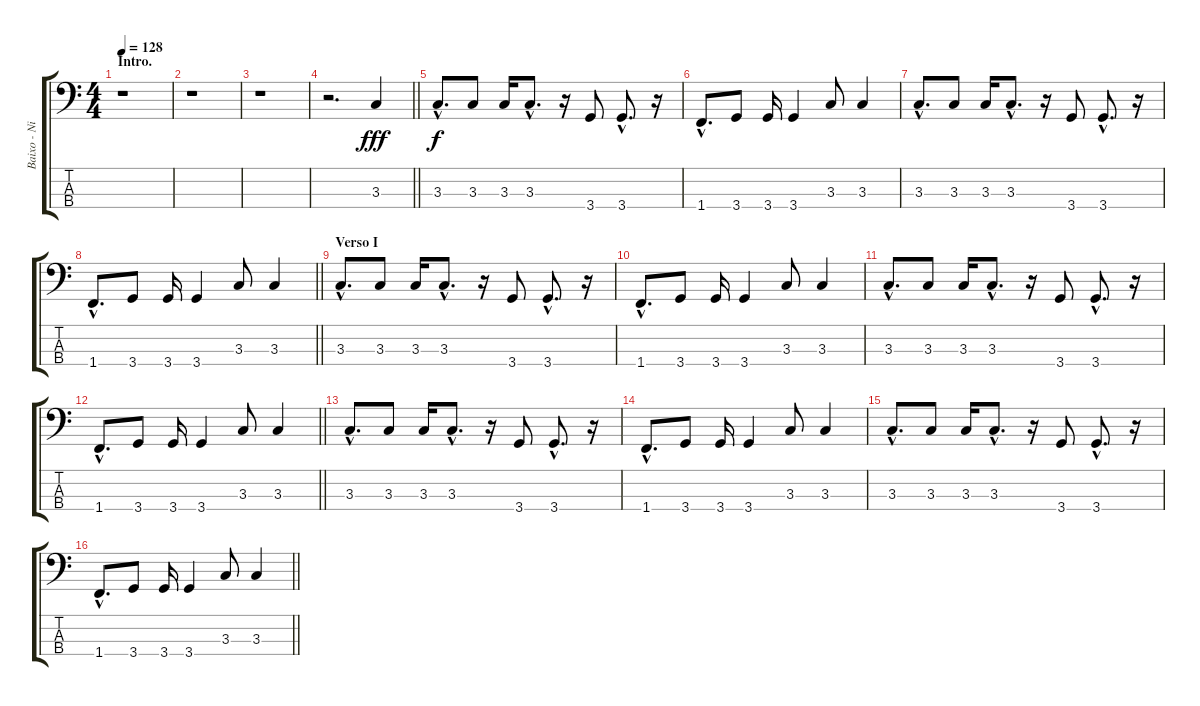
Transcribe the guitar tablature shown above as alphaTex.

\track ("Baixo - Nikola " "Baixo - Ni") {instrument electricbasspick}
\staff {score tabs}
\tuning (G2 D2 A1 E1) {hide}
\ts (4 4)
\section ("" "Intro.")
\tempo 128
\clef f4
\ks c
r.1{dy fff instrument electricbasspick} |
r.1 |
r.1 |
\barLineRight lightlight
r.2{d} 3.3.4 |
3.3{hac}.8{d dy f} 3.3.8 3.3.16 3.3{hac}.8{d} r.16 3.4.8 3.4{hac}.8{d} r.16 |
1.4{hac}.8{d} 3.4.8 3.4.16 3.4.4 3.3.8 3.3.4 |
3.3{hac}.8{d} 3.3.8 3.3.16 3.3{hac}.8{d} r.16 3.4.8 3.4{hac}.8{d} r.16 |
\barLineRight lightlight
1.4{hac}.8{d} 3.4.8 3.4.16 3.4.4 3.3.8 3.3.4 |
\section ("" "Verso I")
3.3{hac}.8{d} 3.3.8 3.3.16 3.3{hac}.8{d} r.16 3.4.8 3.4{hac}.8{d} r.16 |
1.4{hac}.8{d} 3.4.8 3.4.16 3.4.4 3.3.8 3.3.4 |
3.3{hac}.8{d} 3.3.8 3.3.16 3.3{hac}.8{d} r.16 3.4.8 3.4{hac}.8{d} r.16 |
\barLineRight lightlight
1.4{hac}.8{d} 3.4.8 3.4.16 3.4.4 3.3.8 3.3.4 |
3.3{hac}.8{d} 3.3.8 3.3.16 3.3{hac}.8{d} r.16 3.4.8 3.4{hac}.8{d} r.16 |
1.4{hac}.8{d} 3.4.8 3.4.16 3.4.4 3.3.8 3.3.4 |
3.3{hac}.8{d} 3.3.8 3.3.16 3.3{hac}.8{d} r.16 3.4.8 3.4{hac}.8{d} r.16 |
\barLineRight lightlight
1.4{hac}.8{d} 3.4.8 3.4.16 3.4.4 3.3.8 3.3.4
